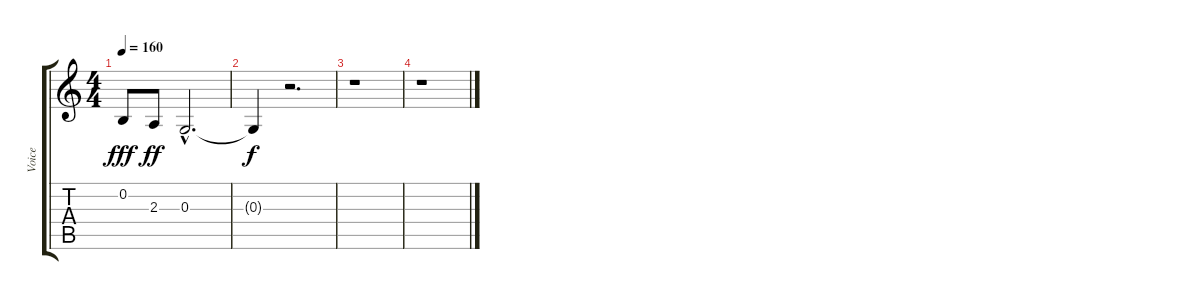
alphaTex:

\track ("Voice" "Voice") {instrument clarinet}
\staff {score tabs}
\tuning (E4 B3 G3 D3 A2 E2) {hide}
\ts (4 4)
\tempo 160
\clef g2
\ks c
0.2.8{dy fff} 2.3.8{dy ff} 0.3{hac}.2{d} |
0.3{t}.4{dy f} r.2{d} |
r.1 |
r.1
